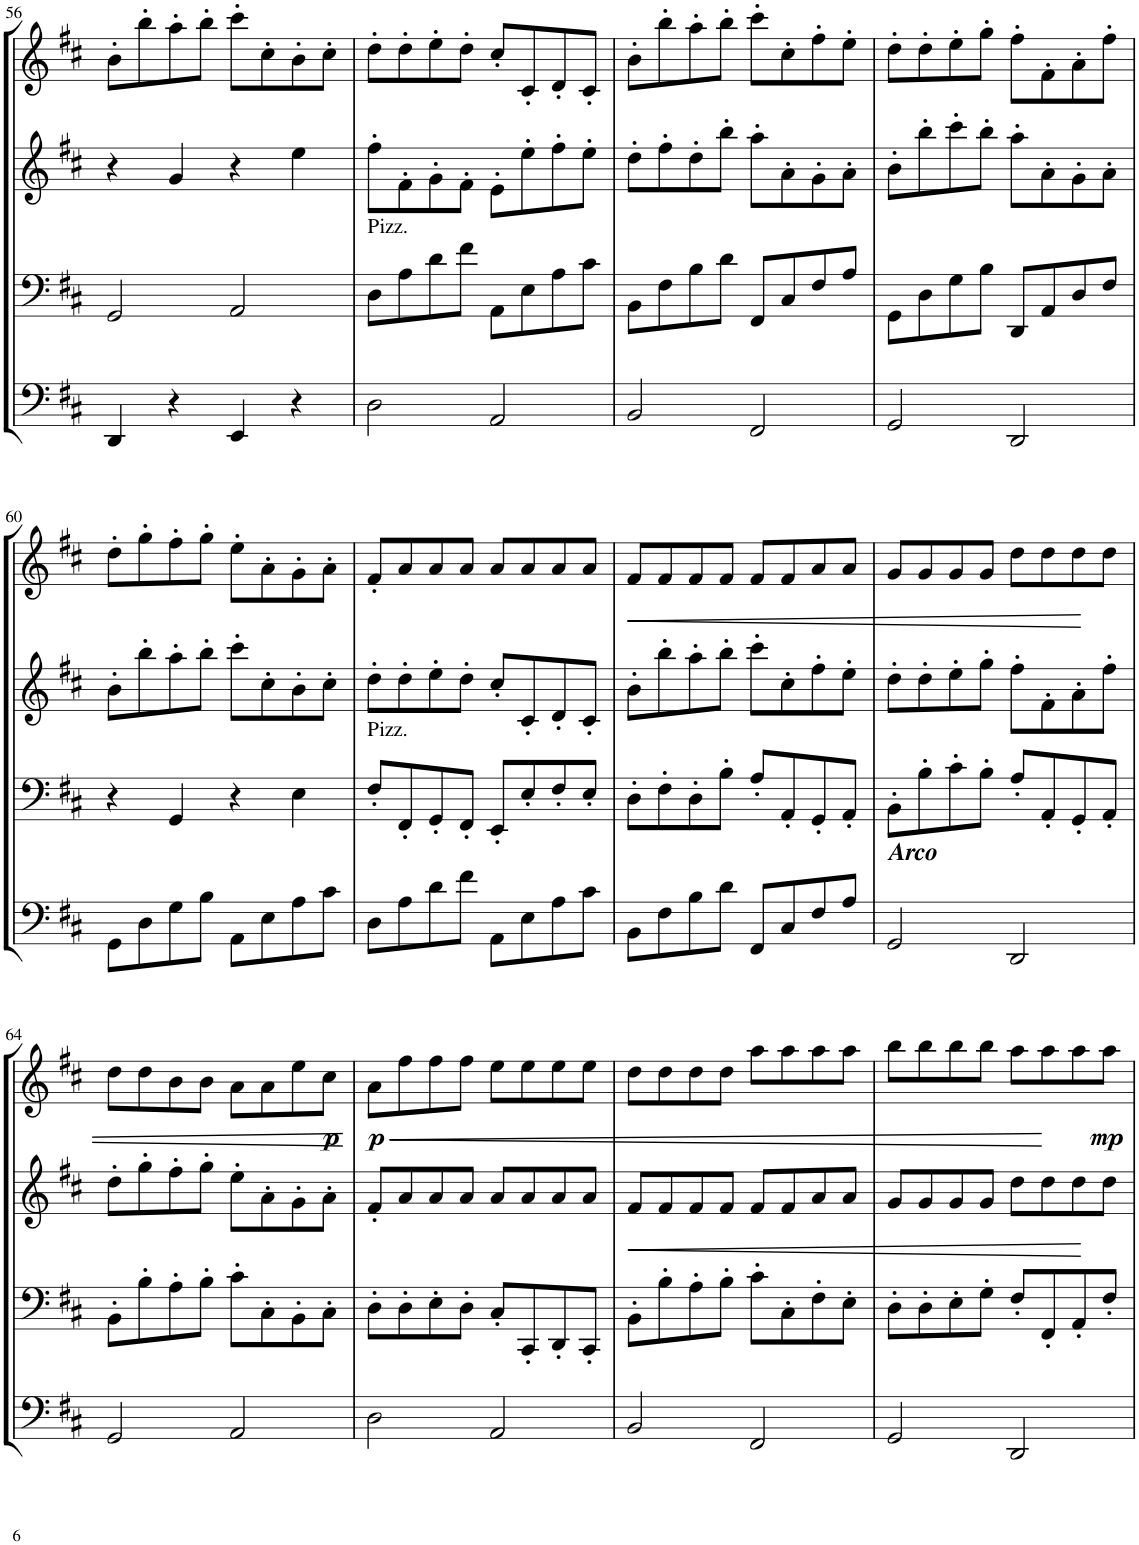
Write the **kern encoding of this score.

**kern	**kern	**kern	**kern	**dynam
*part4	*part3	*part2	*part1	*part1
*staff4	*staff3	*staff2	*staff1	*staff1
*I"Violoncello II	*I"Violoncello I	*I"Violin II	*I"Violin I	*
*I'Vc	*	*I'Vln	*I'Vln	*
!!LO:PB:g=z
*clefF4	*clefF4	*clefG2	*clefG2	*
*k[f#c#]	*k[f#c#]	*k[f#c#]	*k[f#c#]	*
*M4/4	*M4/4	*M4/4	*M4/4	*
=56	=56	=56	=56	=56
4DD/	2GG/	4r	8b'\L	.
.	.	.	8bb'\	.
4r	.	4g/	8aa'\	.
.	.	.	8bb'\J	.
4EE/	2AA/	4r	8ccc#'\L	.
.	.	.	8cc#'\	.
4r	.	4ee\	8b'\	.
.	.	.	8cc#'\J	.
=57	=57	=57	=57	=57
!	!LO:TX:a:t=Pizz.	!	!	!
2D\	8D\L	8ff#'\L	8dd'\L	.
.	8A\	8f#'\	8dd'\	.
.	8d\	8g'\	8ee'\	.
.	8f#\J	8f#'\J	8dd'\J	.
2AA/	8AA\L	8e'\L	8cc#'/L	.
.	8E\	8ee'\	8c#'/	.
.	8A\	8ff#'\	8d'/	.
.	8c#\J	8ee'\J	8c#'/J	.
=58	=58	=58	=58	=58
2BB/	8BB\L	8dd'\L	8b'\L	.
.	8F#\	8ff#'\	8bb'\	.
.	8B\	8dd'\	8aa'\	.
.	8d\J	8bb'\J	8bb'\J	.
2FF#/	8FF#/L	8aa'\L	8ccc#'\L	.
.	8C#/	8a'\	8cc#'\	.
.	8F#/	8g'\	8ff#'\	.
.	8A/J	8a'\J	8ee'\J	.
=59	=59	=59	=59	=59
2GG/	8GG\L	8b'\L	8dd'\L	.
.	8D\	8bb'\	8dd'\	.
.	8G\	8ccc#'\	8ee'\	.
.	8B\J	8bb'\J	8gg'\J	.
2DD/	8DD/L	8aa'\L	8ff#'\L	.
.	8AA/	8a'\	8f#'\	.
.	8D/	8g'\	8a'\	.
.	8F#/J	8a'\J	8ff#'\J	.
!!LO:LB:g=z
=60	=60	=60	=60	=60
8GG\L	4r	8b'\L	8dd'\L	.
8D\	.	8bb'\	8gg'\	.
8G\	4GG/	8aa'\	8ff#'\	.
8B\J	.	8bb'\J	8gg'\J	.
8AA\L	4r	8ccc#'\L	8ee'\L	.
8E\	.	8cc#'\	8a'\	.
8A\	4E\	8b'\	8g'\	.
8c#\J	.	8cc#'\J	8a'\J	.
=61	=61	=61	=61	=61
!	!LO:TX:a:t=Pizz.	!	!	!
8D\L	8F#'/L	8dd'\L	8f#'/L	.
8A\	8FF#'/	8dd'\	8a/	.
8d\	8GG'/	8ee'\	8a/	.
8f#\J	8FF#'/J	8dd'\J	8a/J	.
8AA\L	8EE'/L	8cc#'/L	8a/L	.
8E\	8E'/	8c#'/	8a/	.
8A\	8F#'/	8d'/	8a/	.
8c#\J	8E'/J	8c#'/J	8a/J	.
=62	=62	=62	=62	=62
!	!	!	!	!LO:HP:b
8BB\L	8D'\L	8b'\L	8f#/L	<
8F#\	8F#'\	8bb'\	8f#/	.
8B\	8D'\	8aa'\	8f#/	.
8d\J	8B'\J	8bb'\J	8f#/J	.
8FF#/L	8A'/L	8ccc#'\L	8f#/L	.
8C#/	8AA'/	8cc#'\	8f#/	.
8F#/	8GG'/	8ff#'\	8a/	.
8A/J	8AA'/J	8ee'\J	8a/J	.
=63	=63	=63	=63	=63
!LO:TX:a:Bi:t=Arco	!	!	!	!
2GG/	8BB'\L	8dd'\L	8g/L	.
.	8B'\	8dd'\	8g/	.
.	8c#'\	8ee'\	8g/	.
.	8B'\J	8gg'\J	8g/J	.
2DD/	8A'/L	8ff#'\L	8dd\L	.
.	8AA'/	8f#'\	8dd\	.
.	8GG'/	8a'\	8dd\	.
.	8AA'/J	8ff#'\J	8dd\J	.
!!LO:LB:g=z
=64	=64	=64	=64	=64
2GG/	8BB'\L	8dd'\L	8dd\L	.
.	8B'\	8gg'\	8dd\	.
.	8A'\	8ff#'\	8b\	.
.	8B'\J	8gg'\J	8b\J	.
2AA/	8c#'\L	8ee'\L	8a\L	.
.	8C#'\	8a'\	8a\	.
.	8BB'\	8g'\	8ee\	.
!	!	!	!	!LO:DY:b
.	8C#'\J	8a'\J	8cc#\J	p
.	.	.	.	[
=65	=65	=65	=65	=65
!	!	!	!	!LO:HP:b
!	!	!	!	!LO:DY:n=1:b
2D\	8D'\L	8f#'/L	8a\L	< p
.	8D'\	8a/	8ff#\	.
.	8E'\	8a/	8ff#\	.
.	8D'\J	8a/J	8ff#\J	.
2AA/	8C#'/L	8a/L	8ee\L	.
.	8CC#'/	8a/	8ee\	.
.	8DD'/	8a/	8ee\	.
.	8CC#'/J	8a/J	8ee\J	.
=66	=66	=66	=66	=66
2BB/	8BB'\L	8f#/L	8dd\L	.
.	8B'\	8f#/	8dd\	.
.	8A'\	8f#/	8dd\	.
.	8B'\J	8f#/J	8dd\J	.
2FF#/	8c#'\L	8f#/L	8aa\L	.
.	8C#'\	8f#/	8aa\	.
.	8F#'\	8a/	8aa\	.
.	8E'\J	8a/J	8aa\J	.
=67	=67	=67	=67	=67
2GG/	8D'\L	8g/L	8bb\L	.
.	8D'\	8g/	8bb\	.
.	8E'\	8g/	8bb\	.
.	8G'\J	8g/J	8bb\J	.
2DD/	8F#'/L	8dd\L	8aa\L	.
.	8FF#'/	8dd\	8aa\	.
.	8AA'/	8dd\	8aa\	.
!	!	!	!	!LO:DY:b
.	8F#'/J	8dd\J	8aa\J	mp
.	.	.	.	[
=	=	=	=	=
*-	*-	*-	*-	*-
